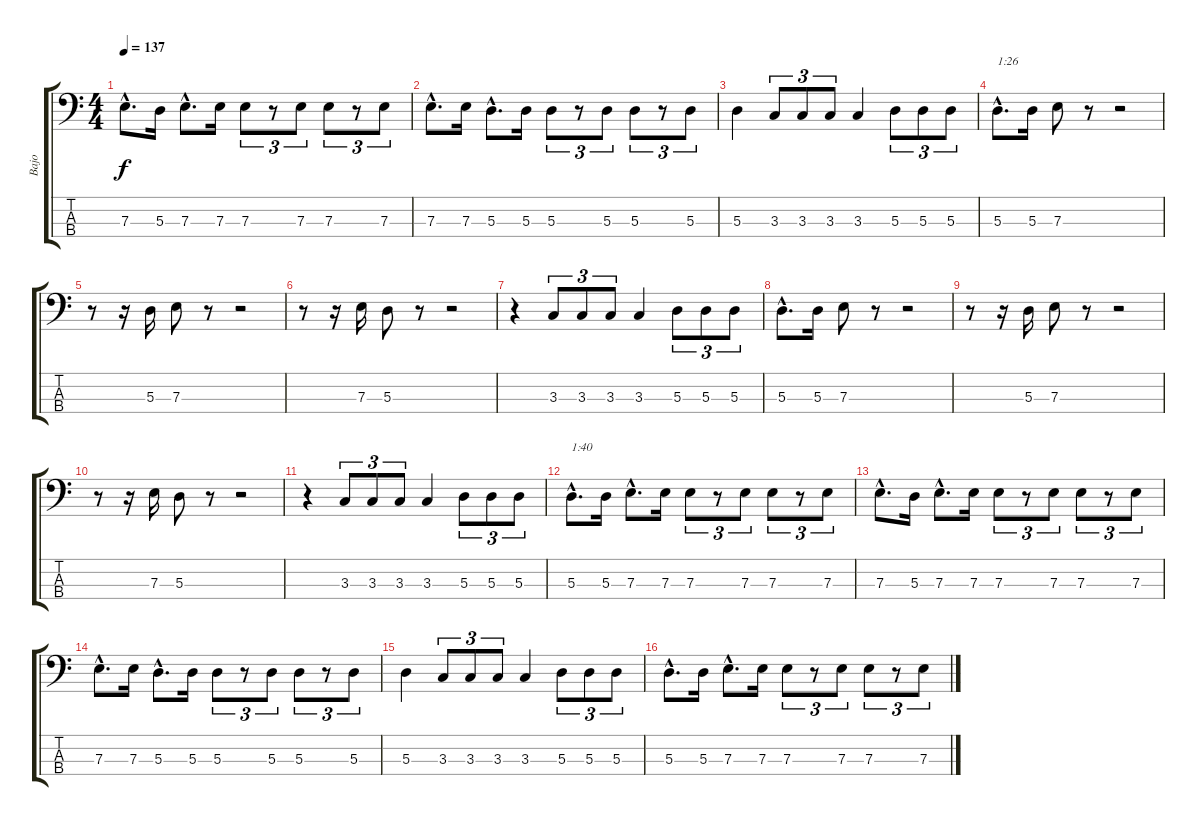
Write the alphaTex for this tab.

\track ("Bajo" "Bajo") {instrument electricbassfinger}
\staff {score tabs}
\tuning (G2 D2 A1 E1) {hide}
\ts (4 4)
\tempo 137
\clef f4
\ks c
7.3{hac}.8{d dy f} 5.3.16 7.3{hac}.8{d} 7.3.16 7.3.8{tu (3 2)} r.8{tu (3 2)} 7.3.8{tu (3 2)} 7.3.8{tu (3 2)} r.8{tu (3 2)} 7.3.8{tu (3 2)} |
7.3{hac}.8{d} 7.3.16 5.3{hac}.8{d} 5.3.16 5.3.8{tu (3 2)} r.8{tu (3 2)} 5.3.8{tu (3 2)} 5.3.8{tu (3 2)} r.8{tu (3 2)} 5.3.8{tu (3 2)} |
5.3.4 3.3.8{tu (3 2)} 3.3.8{tu (3 2)} 3.3.8{tu (3 2)} 3.3.4 5.3.8{tu (3 2)} 5.3.8{tu (3 2)} 5.3.8{tu (3 2)} |
5.3{hac}.8{d txt "1:26"} 5.3.16 7.3.8 r.8 r.2 |
r.8 r.16 5.3.16 7.3.8 r.8 r.2 |
r.8 r.16 7.3.16 5.3.8 r.8 r.2 |
r.4 3.3.8{tu (3 2)} 3.3.8{tu (3 2)} 3.3.8{tu (3 2)} 3.3.4 5.3.8{tu (3 2)} 5.3.8{tu (3 2)} 5.3.8{tu (3 2)} |
5.3{hac}.8{d} 5.3.16 7.3.8 r.8 r.2 |
r.8 r.16 5.3.16 7.3.8 r.8 r.2 |
r.8 r.16 7.3.16 5.3.8 r.8 r.2 |
r.4 3.3.8{tu (3 2)} 3.3.8{tu (3 2)} 3.3.8{tu (3 2)} 3.3.4 5.3.8{tu (3 2)} 5.3.8{tu (3 2)} 5.3.8{tu (3 2)} |
5.3{hac}.8{d txt "1:40"} 5.3.16 7.3{hac}.8{d} 7.3.16 7.3.8{tu (3 2)} r.8{tu (3 2)} 7.3.8{tu (3 2)} 7.3.8{tu (3 2)} r.8{tu (3 2)} 7.3.8{tu (3 2)} |
7.3{hac}.8{d} 5.3.16 7.3{hac}.8{d} 7.3.16 7.3.8{tu (3 2)} r.8{tu (3 2)} 7.3.8{tu (3 2)} 7.3.8{tu (3 2)} r.8{tu (3 2)} 7.3.8{tu (3 2)} |
7.3{hac}.8{d} 7.3.16 5.3{hac}.8{d} 5.3.16 5.3.8{tu (3 2)} r.8{tu (3 2)} 5.3.8{tu (3 2)} 5.3.8{tu (3 2)} r.8{tu (3 2)} 5.3.8{tu (3 2)} |
5.3.4 3.3.8{tu (3 2)} 3.3.8{tu (3 2)} 3.3.8{tu (3 2)} 3.3.4 5.3.8{tu (3 2)} 5.3.8{tu (3 2)} 5.3.8{tu (3 2)} |
5.3{hac}.8{d} 5.3.16 7.3{hac}.8{d} 7.3.16 7.3.8{tu (3 2)} r.8{tu (3 2)} 7.3.8{tu (3 2)} 7.3.8{tu (3 2)} r.8{tu (3 2)} 7.3.8{tu (3 2)}
